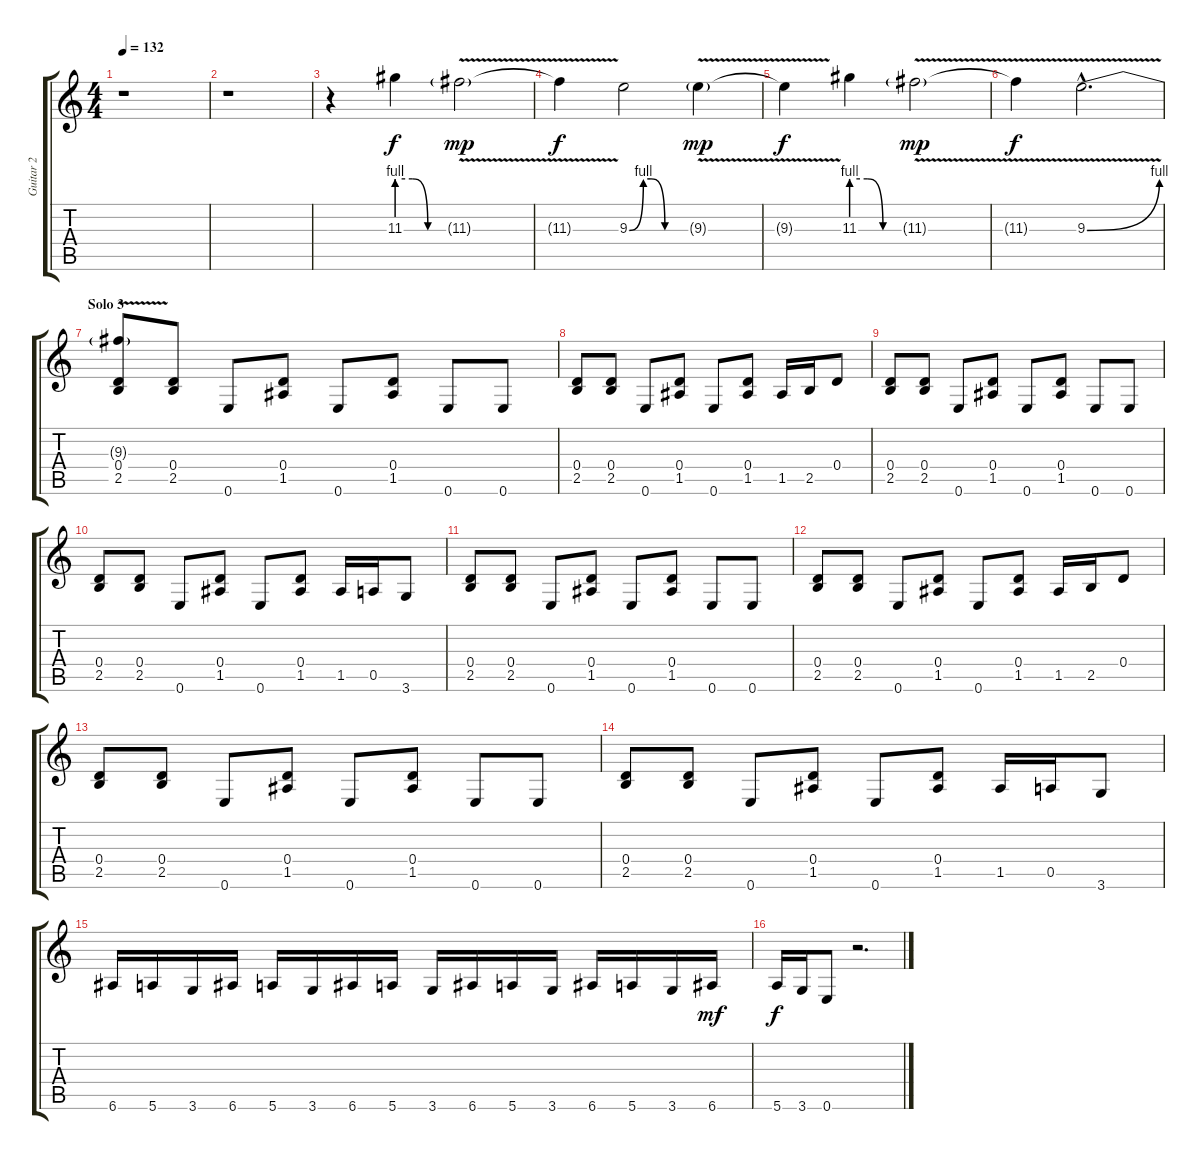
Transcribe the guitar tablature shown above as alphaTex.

\track ("Guitar 2" "Guitar 2") {instrument overdrivenguitar}
\staff {score tabs}
\tuning (E4 B3 G3 D3 A2 E2) {hide}
\ts (4 4)
\tempo 132
\clef g2
\ks c
r.1{dy f} |
r.1 |
r.4 11.3{be (custom 0 4 20 4 40 0 60 0)}.4 11.3{v g}.2{dy mp} |
11.3{t}.4{dy f} 9.3{be (custom 0 0 15 4 23 4 38 0 60 0)}.2 9.3{v g}.4{dy mp} |
9.3{t}.4{dy f} 11.3{be (custom 0 4 20 4 40 0 60 0)}.4 11.3{v g}.2{dy mp} |
11.3{t}.4{dy f} 9.3{be (bend 0 0 60 4) v hac}.2{d} |
\section ("" "Solo 3")
(9.3{t} 0.4 2.5).8{volume 13} (0.4 2.5).8 0.6.8 (0.4 1.5).8 0.6.8 (0.4 1.5).8 0.6.8 0.6.8 |
(0.4 2.5).8 (0.4 2.5).8 0.6.8 (0.4 1.5).8 0.6.8 (0.4 1.5).8 1.5.16 2.5.16 0.4.8 |
(0.4 2.5).8 (0.4 2.5).8 0.6.8 (0.4 1.5).8 0.6.8 (0.4 1.5).8 0.6.8 0.6.8 |
(0.4 2.5).8 (0.4 2.5).8 0.6.8 (0.4 1.5).8 0.6.8 (0.4 1.5).8 1.5.16 0.5.16 3.6.8 |
(0.4 2.5).8 (0.4 2.5).8 0.6.8 (0.4 1.5).8 0.6.8 (0.4 1.5).8 0.6.8 0.6.8 |
(0.4 2.5).8 (0.4 2.5).8 0.6.8 (0.4 1.5).8 0.6.8 (0.4 1.5).8 1.5.16 2.5.16 0.4.8 |
(0.4 2.5).8 (0.4 2.5).8 0.6.8 (0.4 1.5).8 0.6.8 (0.4 1.5).8 0.6.8 0.6.8 |
(0.4 2.5).8 (0.4 2.5).8 0.6.8 (0.4 1.5).8 0.6.8 (0.4 1.5).8 1.5.16 0.5.16 3.6.8 |
6.6.16 5.6.16 3.6.16 6.6.16 5.6.16 3.6.16 6.6.16 5.6.16 3.6.16 6.6.16 5.6.16 3.6.16 6.6.16 5.6.16 3.6.16 6.6.16{dy mf} |
5.6.16{dy f} 3.6.16 0.6.8 r.2{d}
